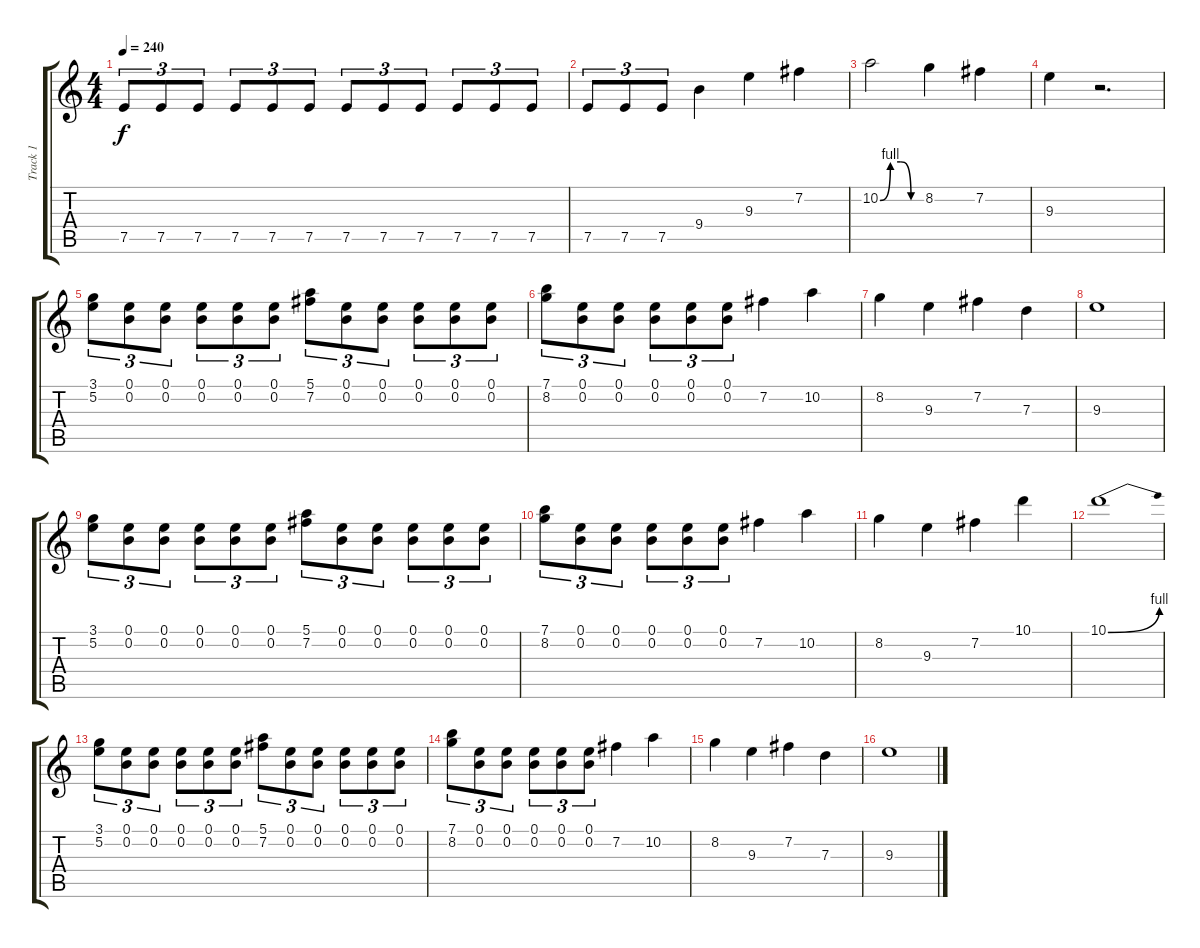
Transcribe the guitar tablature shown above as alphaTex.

\track ("Track 1" "Track 1") {instrument distortionguitar}
\staff {score tabs}
\tuning (E4 B3 G3 D3 A2 E2) {hide}
\ts (4 4)
\tempo 240
\clef g2
\ks c
7.5.8{tu (3 2) dy f} 7.5.8{tu (3 2)} 7.5.8{tu (3 2)} 7.5.8{tu (3 2)} 7.5.8{tu (3 2)} 7.5.8{tu (3 2)} 7.5.8{tu (3 2)} 7.5.8{tu (3 2)} 7.5.8{tu (3 2)} 7.5.8{tu (3 2)} 7.5.8{tu (3 2)} 7.5.8{tu (3 2)} |
7.5.8{tu (3 2)} 7.5.8{tu (3 2)} 7.5.8{tu (3 2)} 9.4.4 9.3.4 7.2.4 |
10.2{be (custom 0 0 15 4 30 4 45 0 60 0)}.2 8.2.4 7.2.4 |
9.3.4 r.2{d} |
(3.1 5.2).8{tu (3 2)} (0.1 0.2).8{tu (3 2)} (0.1 0.2).8{tu (3 2)} (0.1 0.2).8{tu (3 2)} (0.1 0.2).8{tu (3 2)} (0.1 0.2).8{tu (3 2)} (5.1 7.2).8{tu (3 2)} (0.1 0.2).8{tu (3 2)} (0.1 0.2).8{tu (3 2)} (0.1 0.2).8{tu (3 2)} (0.1 0.2).8{tu (3 2)} (0.1 0.2).8{tu (3 2)} |
(7.1 8.2).8{tu (3 2)} (0.1 0.2).8{tu (3 2)} (0.1 0.2).8{tu (3 2)} (0.1 0.2).8{tu (3 2)} (0.1 0.2).8{tu (3 2)} (0.1 0.2).8{tu (3 2)} 7.2.4 10.2.4 |
8.2.4 9.3.4 7.2.4 7.3.4 |
9.3.1 |
(3.1 5.2).8{tu (3 2)} (0.1 0.2).8{tu (3 2)} (0.1 0.2).8{tu (3 2)} (0.1 0.2).8{tu (3 2)} (0.1 0.2).8{tu (3 2)} (0.1 0.2).8{tu (3 2)} (5.1 7.2).8{tu (3 2)} (0.1 0.2).8{tu (3 2)} (0.1 0.2).8{tu (3 2)} (0.1 0.2).8{tu (3 2)} (0.1 0.2).8{tu (3 2)} (0.1 0.2).8{tu (3 2)} |
(7.1 8.2).8{tu (3 2)} (0.1 0.2).8{tu (3 2)} (0.1 0.2).8{tu (3 2)} (0.1 0.2).8{tu (3 2)} (0.1 0.2).8{tu (3 2)} (0.1 0.2).8{tu (3 2)} 7.2.4 10.2.4 |
8.2.4 9.3.4 7.2.4 10.1.4 |
10.1{be (bend 0 0 60 4)}.1 |
(3.1 5.2).8{tu (3 2)} (0.1 0.2).8{tu (3 2)} (0.1 0.2).8{tu (3 2)} (0.1 0.2).8{tu (3 2)} (0.1 0.2).8{tu (3 2)} (0.1 0.2).8{tu (3 2)} (5.1 7.2).8{tu (3 2)} (0.1 0.2).8{tu (3 2)} (0.1 0.2).8{tu (3 2)} (0.1 0.2).8{tu (3 2)} (0.1 0.2).8{tu (3 2)} (0.1 0.2).8{tu (3 2)} |
(7.1 8.2).8{tu (3 2)} (0.1 0.2).8{tu (3 2)} (0.1 0.2).8{tu (3 2)} (0.1 0.2).8{tu (3 2)} (0.1 0.2).8{tu (3 2)} (0.1 0.2).8{tu (3 2)} 7.2.4 10.2.4 |
8.2.4 9.3.4 7.2.4 7.3.4 |
9.3.1
